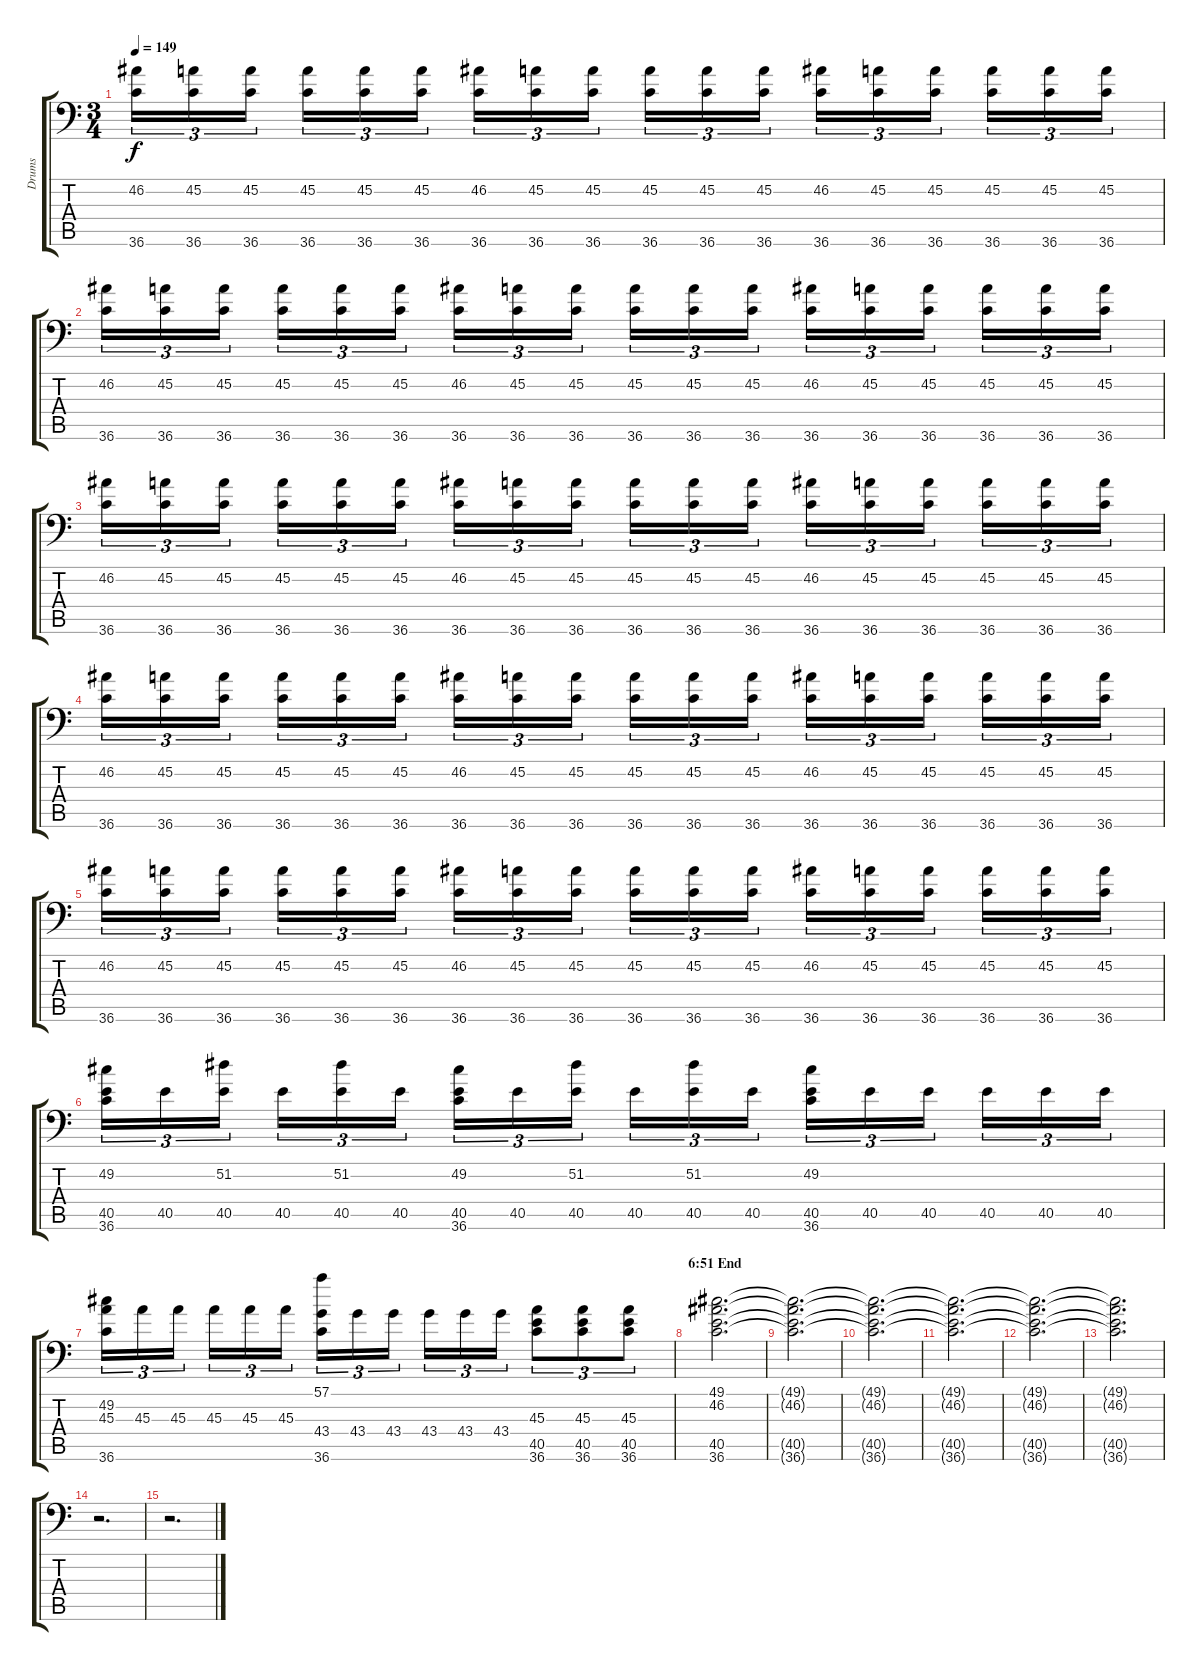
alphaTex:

\track ("Drums" "Drums") {instrument acousticgrandpiano}
\staff {score tabs}
\tuning (C-1 C-1 C-1 C-1 C-1 C-1) {hide}
\ts (3 4)
\tempo 149
\clef f4
\ks c
(46.2 36.6).16{tu (3 2) dy f} (45.2 36.6).16{tu (3 2)} (45.2 36.6).16{tu (3 2)} (45.2 36.6).16{tu (3 2)} (45.2 36.6).16{tu (3 2)} (45.2 36.6).16{tu (3 2)} (46.2 36.6).16{tu (3 2)} (45.2 36.6).16{tu (3 2)} (45.2 36.6).16{tu (3 2)} (45.2 36.6).16{tu (3 2)} (45.2 36.6).16{tu (3 2)} (45.2 36.6).16{tu (3 2)} (46.2 36.6).16{tu (3 2)} (45.2 36.6).16{tu (3 2)} (45.2 36.6).16{tu (3 2)} (45.2 36.6).16{tu (3 2)} (45.2 36.6).16{tu (3 2)} (45.2 36.6).16{tu (3 2)} |
(46.2 36.6).16{tu (3 2)} (45.2 36.6).16{tu (3 2)} (45.2 36.6).16{tu (3 2)} (45.2 36.6).16{tu (3 2)} (45.2 36.6).16{tu (3 2)} (45.2 36.6).16{tu (3 2)} (46.2 36.6).16{tu (3 2)} (45.2 36.6).16{tu (3 2)} (45.2 36.6).16{tu (3 2)} (45.2 36.6).16{tu (3 2)} (45.2 36.6).16{tu (3 2)} (45.2 36.6).16{tu (3 2)} (46.2 36.6).16{tu (3 2)} (45.2 36.6).16{tu (3 2)} (45.2 36.6).16{tu (3 2)} (45.2 36.6).16{tu (3 2)} (45.2 36.6).16{tu (3 2)} (45.2 36.6).16{tu (3 2)} |
(46.2 36.6).16{tu (3 2)} (45.2 36.6).16{tu (3 2)} (45.2 36.6).16{tu (3 2)} (45.2 36.6).16{tu (3 2)} (45.2 36.6).16{tu (3 2)} (45.2 36.6).16{tu (3 2)} (46.2 36.6).16{tu (3 2)} (45.2 36.6).16{tu (3 2)} (45.2 36.6).16{tu (3 2)} (45.2 36.6).16{tu (3 2)} (45.2 36.6).16{tu (3 2)} (45.2 36.6).16{tu (3 2)} (46.2 36.6).16{tu (3 2)} (45.2 36.6).16{tu (3 2)} (45.2 36.6).16{tu (3 2)} (45.2 36.6).16{tu (3 2)} (45.2 36.6).16{tu (3 2)} (45.2 36.6).16{tu (3 2)} |
(46.2 36.6).16{tu (3 2)} (45.2 36.6).16{tu (3 2)} (45.2 36.6).16{tu (3 2)} (45.2 36.6).16{tu (3 2)} (45.2 36.6).16{tu (3 2)} (45.2 36.6).16{tu (3 2)} (46.2 36.6).16{tu (3 2)} (45.2 36.6).16{tu (3 2)} (45.2 36.6).16{tu (3 2)} (45.2 36.6).16{tu (3 2)} (45.2 36.6).16{tu (3 2)} (45.2 36.6).16{tu (3 2)} (46.2 36.6).16{tu (3 2)} (45.2 36.6).16{tu (3 2)} (45.2 36.6).16{tu (3 2)} (45.2 36.6).16{tu (3 2)} (45.2 36.6).16{tu (3 2)} (45.2 36.6).16{tu (3 2)} |
(46.2 36.6).16{tu (3 2)} (45.2 36.6).16{tu (3 2)} (45.2 36.6).16{tu (3 2)} (45.2 36.6).16{tu (3 2)} (45.2 36.6).16{tu (3 2)} (45.2 36.6).16{tu (3 2)} (46.2 36.6).16{tu (3 2)} (45.2 36.6).16{tu (3 2)} (45.2 36.6).16{tu (3 2)} (45.2 36.6).16{tu (3 2)} (45.2 36.6).16{tu (3 2)} (45.2 36.6).16{tu (3 2)} (46.2 36.6).16{tu (3 2)} (45.2 36.6).16{tu (3 2)} (45.2 36.6).16{tu (3 2)} (45.2 36.6).16{tu (3 2)} (45.2 36.6).16{tu (3 2)} (45.2 36.6).16{tu (3 2)} |
(49.2 40.5 36.6).16{tu (3 2)} 40.5.16{tu (3 2)} (51.2 40.5).16{tu (3 2)} 40.5.16{tu (3 2)} (51.2 40.5).16{tu (3 2)} 40.5.16{tu (3 2)} (49.2 40.5 36.6).16{tu (3 2)} 40.5.16{tu (3 2)} (51.2 40.5).16{tu (3 2)} 40.5.16{tu (3 2)} (51.2 40.5).16{tu (3 2)} 40.5.16{tu (3 2)} (49.2 40.5 36.6).16{tu (3 2)} 40.5.16{tu (3 2)} 40.5.16{tu (3 2)} 40.5.16{tu (3 2)} 40.5.16{tu (3 2)} 40.5.16{tu (3 2)} |
(49.2 45.3 36.6).16{tu (3 2)} 45.3.16{tu (3 2)} 45.3.16{tu (3 2)} 45.3.16{tu (3 2)} 45.3.16{tu (3 2)} 45.3.16{tu (3 2)} (57.1 43.4 36.6).16{tu (3 2)} 43.4.16{tu (3 2)} 43.4.16{tu (3 2)} 43.4.16{tu (3 2)} 43.4.16{tu (3 2)} 43.4.16{tu (3 2)} (45.3 40.5 36.6).8{tu (3 2)} (45.3 40.5 36.6).8{tu (3 2)} (45.3 40.5 36.6).8{tu (3 2)} |
\section ("" "6:51 End")
(49.1 46.2 40.5 36.6).2{d} |
(49.1{t} 46.2{t} 40.5{t} 36.6{t}).2{d} |
(49.1{t} 46.2{t} 40.5{t} 36.6{t}).2{d} |
(49.1{t} 46.2{t} 40.5{t} 36.6{t}).2{d} |
(49.1{t} 46.2{t} 40.5{t} 36.6{t}).2{d} |
(49.1{t} 46.2{t} 40.5{t} 36.6{t}).2{d} |
r.2{d} |
r.2{d}
